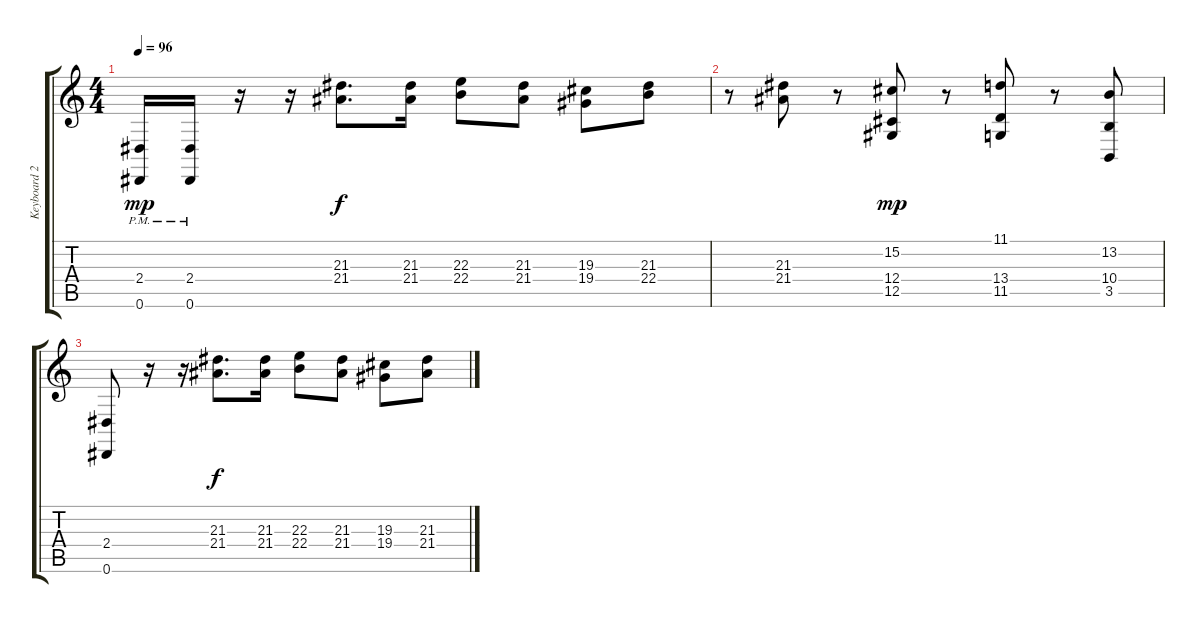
\track ("Keyboard 2" "Keyboard 2") {instrument stringensemble1}
\staff {score tabs}
\tuning (Eb4 Bb3 Gb3 Db3 Ab2 Eb2) {hide}
\ts (4 4)
\tempo 96
\clef g2
\ks c
(2.4 0.6{pm}).16{dy mp} (2.4 0.6{pm}).16 r.16 r.16 (21.3 21.4).8{d dy f} (21.3 21.4).16 (22.3 22.4).8 (21.3 21.4).8 (19.3 19.4).8 (21.3 22.4).8 |
r.8 (21.3 21.4).8 r.8 (15.2 12.4 12.5).8{dy mp} r.8 (11.1 13.4 11.5).8 r.8 (13.2 10.4 3.5).8 |
(2.4 0.6).8 r.16 r.16 (21.3 21.4).8{d dy f} (21.3 21.4).16 (22.3 22.4).8 (21.3 21.4).8 (19.3 19.4).8 (21.3 21.4).8
